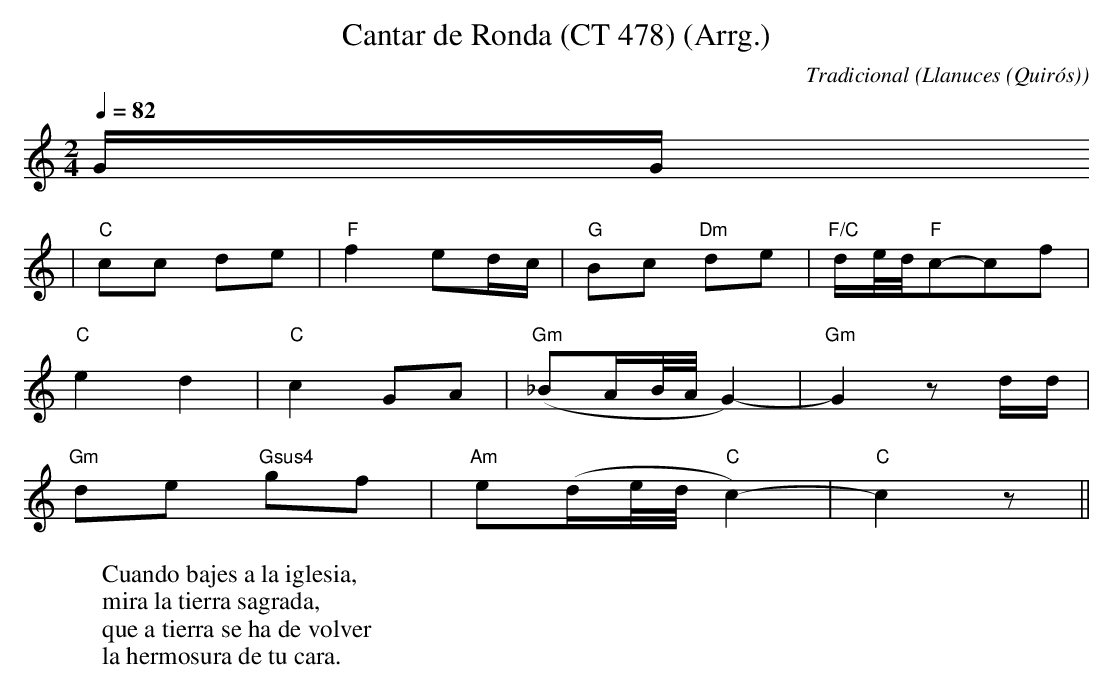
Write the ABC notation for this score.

X:1
T:Cantar de Ronda (CT 478) (Arrg.)
C:Tradicional
O:Llanuces (Quirós)
M:2/4
L:1/8
Q:1/4=82
W:Cuando bajes a la iglesia,
W:mira la tierra sagrada,
W:que a tierra se ha de volver
W:la hermosura de tu cara.
K:C
G/G/
|"C"cc de|"F"f2 ed/c/|"G"Bc "Dm"de|"F/C"d/e/4d/4"F"c-cf|
"C"e2 d2|"C"c2 GA|"Gm"(_BA/B/4A/4 G2-)|"Gm"G2 zd/d/|
"Gm"de "Gsus4"gf|"Am"e(d/e/4d/4 "C"c2-)|"C"c2 z||
